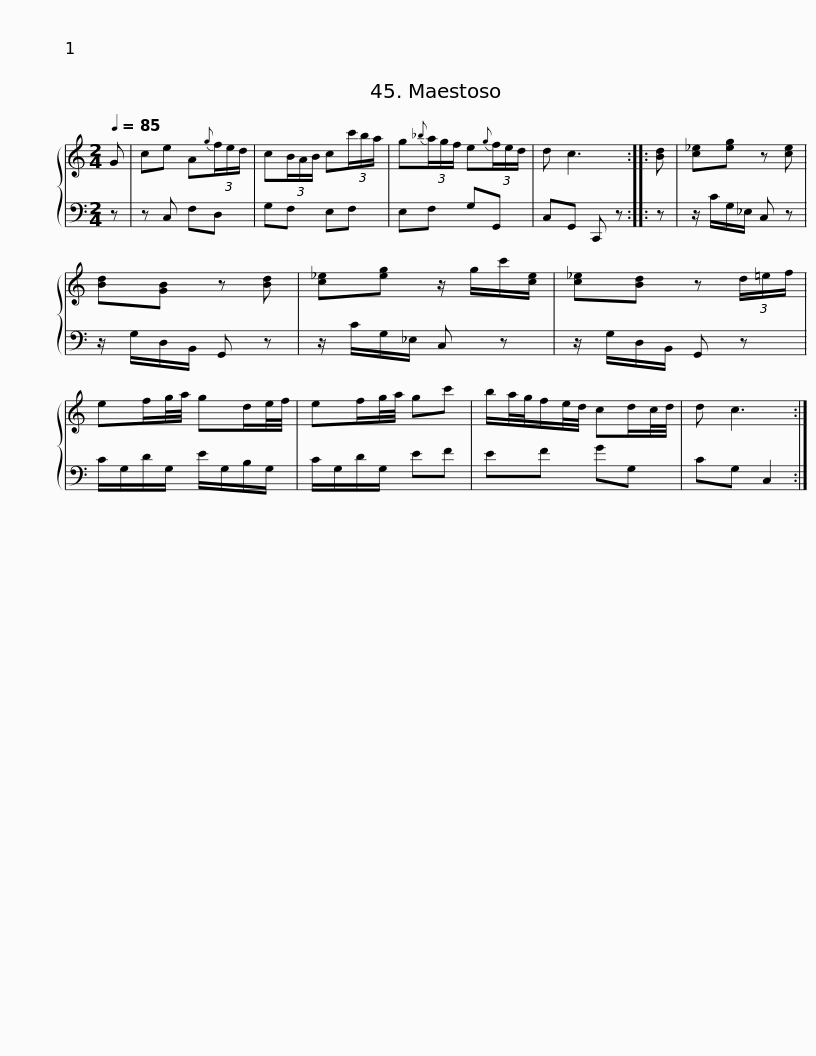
X:1
%%score { 1 | 2 }
L:1/8
Q:1/4=85
M:2/4
I:linebreak $
K:C
V:1 treble
V:2 bass
V:1
 G | ce A{g}(3f/e/d/ | c(3B/A/B/ c(3c'/b/a/ | g{_b}(3a/g/f/ e{g}(3f/e/d/ | d c3 :: %5
 [Bd] | [c_e][eg] z [ce] |$ [Bd][GB] z [Bd] | [c_e][eg] z/ g/c'/[ce]/ | [c_e][Bd] z (3d/=e/f/ | %10
 ef/g/4a/4 gd/e/4f/4 | ef/g/4a/4 gc' |$ b/a/4g/4f/e/4d/4 cd/c/4d/4 | d c3 :| %14
V:2
 z | z C, F,D, | G,F, E,F, | E,F, G,G,, | C,G,, C,, z :: %5
 z | z/ C/G,/_E,/ C, z |$ z/ G,/D,/B,,/ G,, z | z/ C/G,/_E,/ C, z | z/ G,/D,/B,,/ G,, z | %10
 C/G,/D/G,/ E/G,/B,/G,/ | C/G,/D/G,/ EF |$ EF GG, | CG, C,2 :| %14
